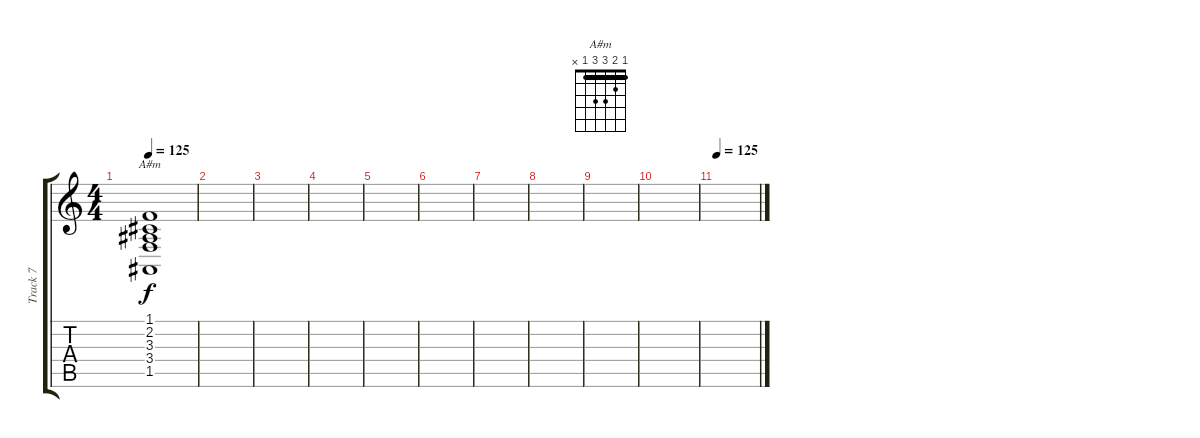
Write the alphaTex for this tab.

\track ("Track 7" "Track 7") {instrument synthstrings2}
\staff {score tabs}
\tuning (E4 B3 G3 D3 A2 E2) {hide}
\chord ("A#m" 1 2 3 3 1 x) {barre 1}
\ts (4 4)
\tempo 125
\clef g2
\ks c
(1.1 2.2 3.3 3.4 1.5).1{ch "A#m" dy f} |
|
|
|
|
|
|
|
|
|
\tempo 125
